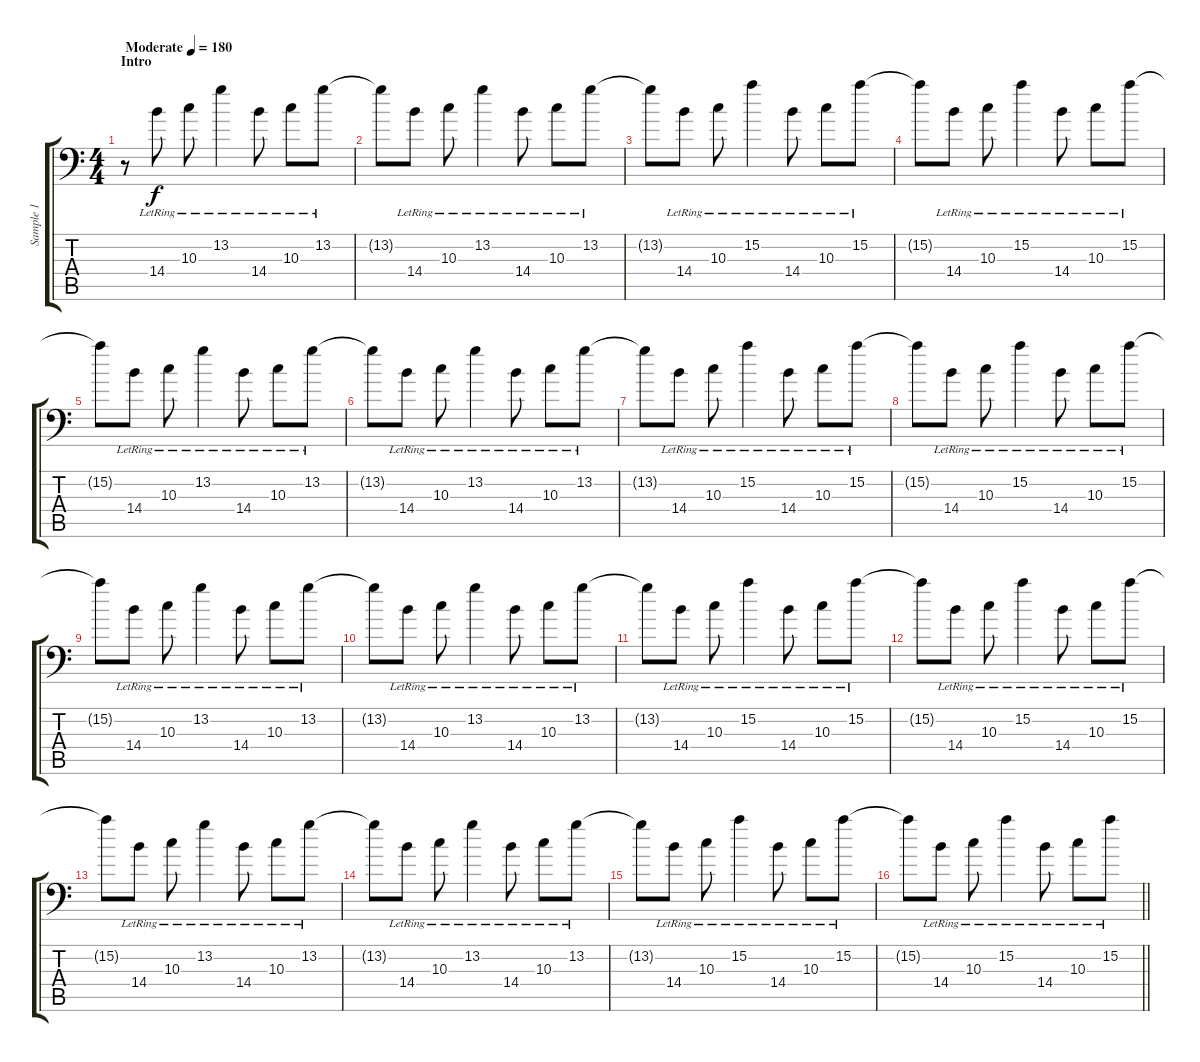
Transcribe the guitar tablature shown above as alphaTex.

\track ("Sample 1" "Sample 1") {instrument electricguitarjazz}
\staff {score tabs}
\tuning (B3 Gb3 D3 A2 E2 A1) {hide}
\ts (4 4)
\section ("" "Intro")
\tempo (180 "Moderate")
\clef f4
\ks c
r.8{dy f instrument electricguitarjazz} 14.4{lr}.8 10.3{lr}.8 13.2{lr}.4 14.4{lr}.8 10.3{lr}.8 13.2{lr}.8 |
13.2{t}.8 14.4{lr}.8 10.3{lr}.8 13.2{lr}.4 14.4{lr}.8 10.3{lr}.8 13.2{lr}.8 |
13.2{t}.8 14.4{lr}.8 10.3{lr}.8 15.2{lr}.4 14.4{lr}.8 10.3{lr}.8 15.2{lr}.8 |
15.2{t}.8 14.4{lr}.8 10.3{lr}.8 15.2{lr}.4 14.4{lr}.8 10.3{lr}.8 15.2{lr}.8 |
15.2{t}.8 14.4{lr}.8 10.3{lr}.8 13.2{lr}.4 14.4{lr}.8 10.3{lr}.8 13.2{lr}.8 |
13.2{t}.8 14.4{lr}.8 10.3{lr}.8 13.2{lr}.4 14.4{lr}.8 10.3{lr}.8 13.2{lr}.8 |
13.2{t}.8 14.4{lr}.8 10.3{lr}.8 15.2{lr}.4 14.4{lr}.8 10.3{lr}.8 15.2{lr}.8 |
15.2{t}.8 14.4{lr}.8 10.3{lr}.8 15.2{lr}.4 14.4{lr}.8 10.3{lr}.8 15.2{lr}.8 |
15.2{t}.8 14.4{lr}.8 10.3{lr}.8 13.2{lr}.4 14.4{lr}.8 10.3{lr}.8 13.2{lr}.8 |
13.2{t}.8 14.4{lr}.8 10.3{lr}.8 13.2{lr}.4 14.4{lr}.8 10.3{lr}.8 13.2{lr}.8 |
13.2{t}.8 14.4{lr}.8 10.3{lr}.8 15.2{lr}.4 14.4{lr}.8 10.3{lr}.8 15.2{lr}.8 |
15.2{t}.8 14.4{lr}.8 10.3{lr}.8 15.2{lr}.4 14.4{lr}.8 10.3{lr}.8 15.2{lr}.8 |
15.2{t}.8 14.4{lr}.8 10.3{lr}.8 13.2{lr}.4 14.4{lr}.8 10.3{lr}.8 13.2{lr}.8 |
13.2{t}.8 14.4{lr}.8 10.3{lr}.8 13.2{lr}.4 14.4{lr}.8 10.3{lr}.8 13.2{lr}.8 |
13.2{t}.8 14.4{lr}.8 10.3{lr}.8 15.2{lr}.4 14.4{lr}.8 10.3{lr}.8 15.2{lr}.8 |
\barLineRight lightlight
15.2{t}.8 14.4{lr}.8 10.3{lr}.8 15.2{lr}.4 14.4{lr}.8 10.3{lr}.8 15.2{lr}.8
